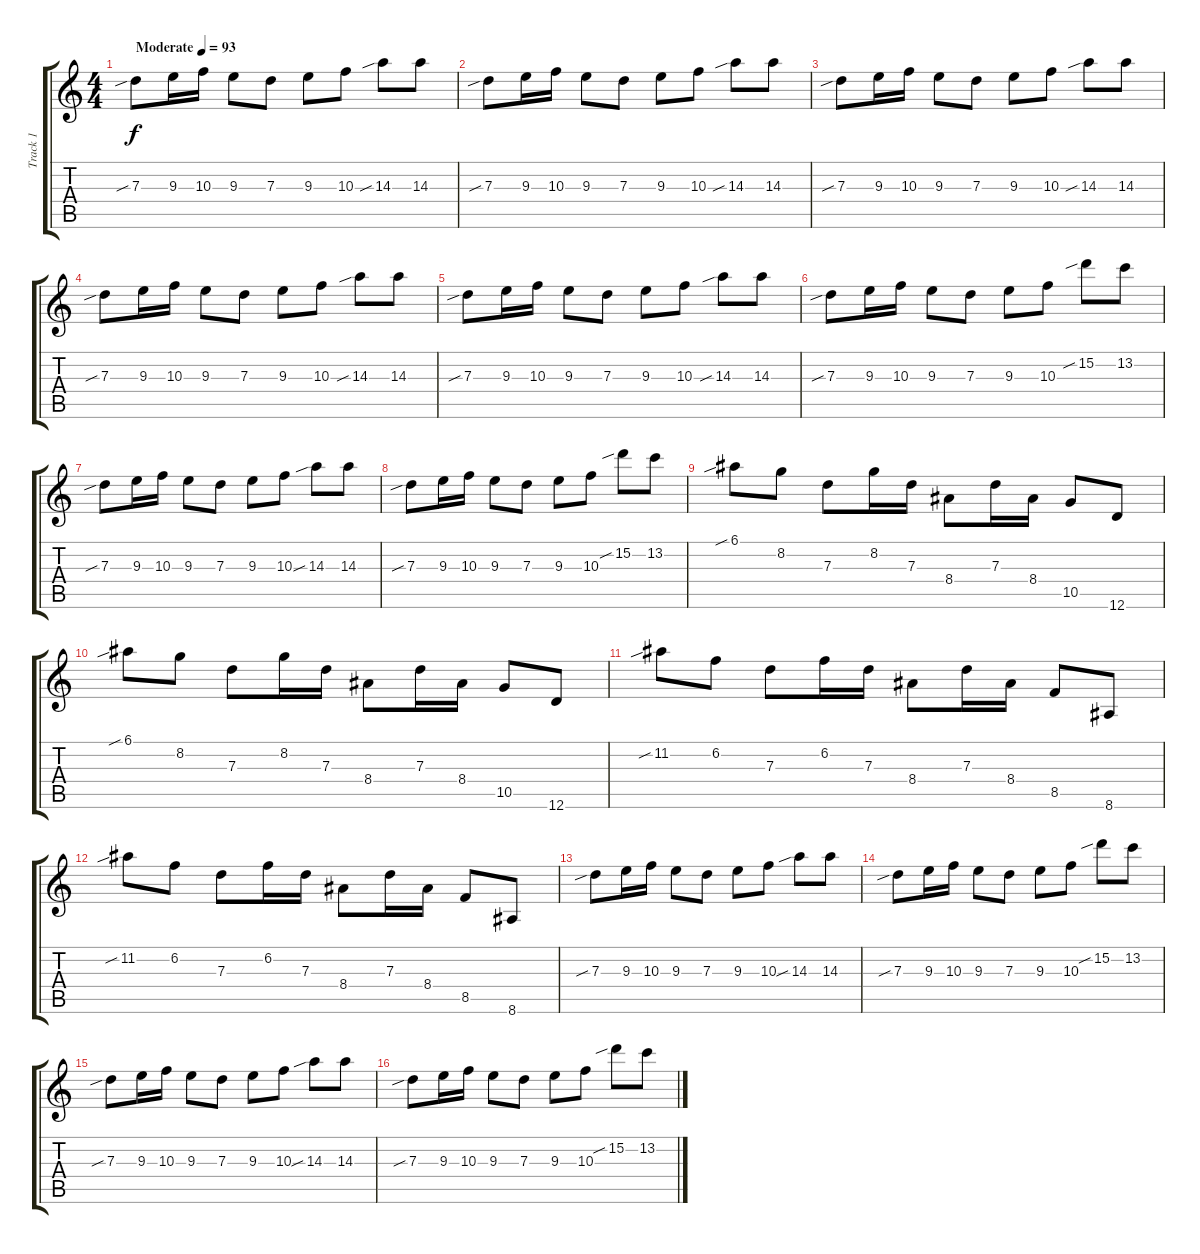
\track ("Track 1" "Track 1") {instrument distortionguitar}
\staff {score tabs}
\tuning (E4 B3 G3 D3 A2 D2) {hide}
\ts (4 4)
\tempo (93 "Moderate")
\clef g2
\ks c
7.3{sib}.8{dy f instrument distortionguitar} 9.3.16 10.3.16 9.3.8 7.3.8 9.3.8 10.3.8 14.3{sib}.8 14.3.8 |
7.3{sib}.8 9.3.16 10.3.16 9.3.8 7.3.8 9.3.8 10.3.8 14.3{sib}.8 14.3.8 |
7.3{sib}.8 9.3.16 10.3.16 9.3.8 7.3.8 9.3.8 10.3.8 14.3{sib}.8 14.3.8 |
7.3{sib}.8 9.3.16 10.3.16 9.3.8 7.3.8 9.3.8 10.3.8 14.3{sib}.8 14.3.8 |
7.3{sib}.8 9.3.16 10.3.16 9.3.8 7.3.8 9.3.8 10.3.8 14.3{sib}.8 14.3.8 |
7.3{sib}.8 9.3.16 10.3.16 9.3.8 7.3.8 9.3.8 10.3.8 15.2{sib}.8 13.2.8 |
7.3{sib}.8 9.3.16 10.3.16 9.3.8 7.3.8 9.3.8 10.3.8 14.3{sib}.8 14.3.8 |
7.3{sib}.8 9.3.16 10.3.16 9.3.8 7.3.8 9.3.8 10.3.8 15.2{sib}.8 13.2.8 |
6.1{sib}.8 8.2.8 7.3.8 8.2.16 7.3.16 8.4.8 7.3.16 8.4.16 10.5.8 12.6.8 |
6.1{sib}.8 8.2.8 7.3.8 8.2.16 7.3.16 8.4.8 7.3.16 8.4.16 10.5.8 12.6.8 |
11.2{sib}.8 6.2.8 7.3.8 6.2.16 7.3.16 8.4.8 7.3.16 8.4.16 8.5.8 8.6.8 |
11.2{sib}.8 6.2.8 7.3.8 6.2.16 7.3.16 8.4.8 7.3.16 8.4.16 8.5.8 8.6.8 |
7.3{sib}.8 9.3.16 10.3.16 9.3.8 7.3.8 9.3.8 10.3.8 14.3{sib}.8 14.3.8 |
7.3{sib}.8 9.3.16 10.3.16 9.3.8 7.3.8 9.3.8 10.3.8 15.2{sib}.8 13.2.8 |
7.3{sib}.8 9.3.16 10.3.16 9.3.8 7.3.8 9.3.8 10.3.8 14.3{sib}.8 14.3.8 |
7.3{sib}.8 9.3.16 10.3.16 9.3.8 7.3.8 9.3.8 10.3.8 15.2{sib}.8 13.2.8
